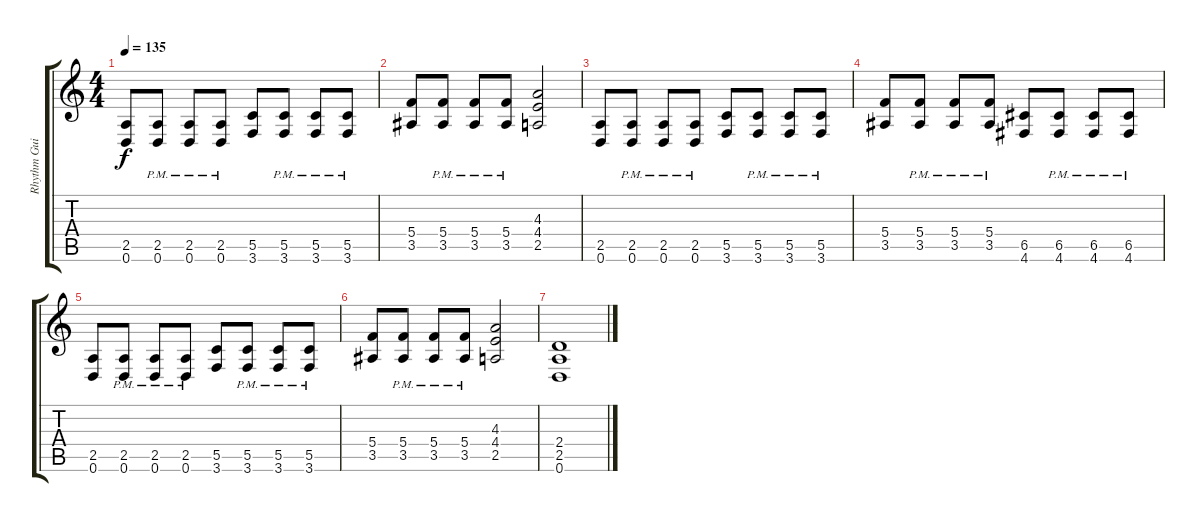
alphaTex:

\track ("Rhythm Guitar" "Rhythm Gui") {instrument distortionguitar}
\staff {score tabs}
\tuning (D4 A3 F3 C3 G2 D2) {hide}
\ts (4 4)
\tempo 135
\clef g2
\ks c
(2.5 0.6).8{dy f} (2.5 0.6{pm}).8 (2.5 0.6{pm}).8 (2.5 0.6{pm}).8 (5.5 3.6).8 (5.5 3.6{pm}).8 (5.5 3.6{pm}).8 (5.5 3.6{pm}).8 |
(5.4 3.5).8 (5.4 3.5{pm}).8 (5.4 3.5{pm}).8 (5.4 3.5{pm}).8 (4.3 4.4 2.5).2 |
(2.5 0.6).8 (2.5 0.6{pm}).8 (2.5 0.6{pm}).8 (2.5 0.6{pm}).8 (5.5 3.6).8 (5.5 3.6{pm}).8 (5.5 3.6{pm}).8 (5.5 3.6{pm}).8 |
(5.4 3.5).8 (5.4 3.5{pm}).8 (5.4 3.5{pm}).8 (5.4 3.5{pm}).8 (6.5 4.6).8 (6.5 4.6{pm}).8 (6.5 4.6{pm}).8 (6.5 4.6{pm}).8 |
(2.5 0.6).8 (2.5 0.6{pm}).8 (2.5 0.6{pm}).8 (2.5 0.6{pm}).8 (5.5 3.6).8 (5.5 3.6{pm}).8 (5.5 3.6{pm}).8 (5.5 3.6{pm}).8 |
(5.4 3.5).8 (5.4 3.5{pm}).8 (5.4 3.5{pm}).8 (5.4 3.5{pm}).8 (4.3 4.4 2.5).2 |
(2.4 2.5 0.6).1
